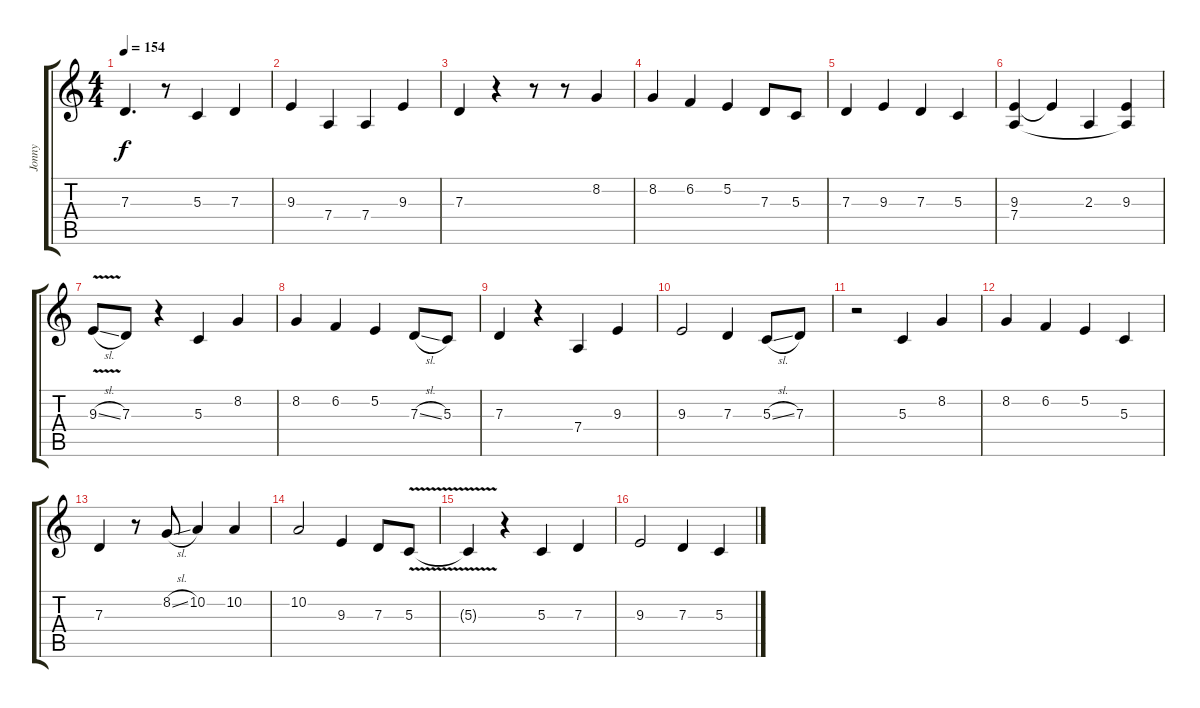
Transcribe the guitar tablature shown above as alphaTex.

\track ("Jonny " "Jonny ") {instrument baritonesax}
\staff {score tabs}
\tuning (E4 B3 G3 D3 A2 E2) {hide}
\ts (4 4)
\tempo 154
\clef g2
\ks c
7.3.4{d dy f} r.8 5.3.4 7.3.4 |
9.3.4 7.4.4 7.4.4 9.3.4 |
7.3.4 r.4 r.8 r.8 8.2.4 |
8.2.4 6.2.4 5.2.4 7.3.8 5.3.8 |
7.3.4 9.3.4 7.3.4 5.3.4 |
(9.3 7.4).4 9.3{t}.4 2.3.4 (9.3 7.4{t}).4 |
9.3{v sl}.8 7.3.8 r.4 5.3.4 8.2.4 |
8.2.4 6.2.4 5.2.4 7.3{sl}.8 5.3.8 |
7.3.4 r.4 7.4.4 9.3.4 |
9.3.2 7.3.4 5.3{sl}.8 7.3.8 |
r.2 5.3.4 8.2.4 |
8.2.4 6.2.4 5.2.4 5.3.4 |
7.3.4 r.8 8.2{sl}.8 10.2.4 10.2.4 |
10.2.2 9.3.4 7.3.8 5.3{v}.8 |
5.3{t}.4 r.4 5.3.4 7.3.4 |
9.3.2 7.3.4 5.3.4
